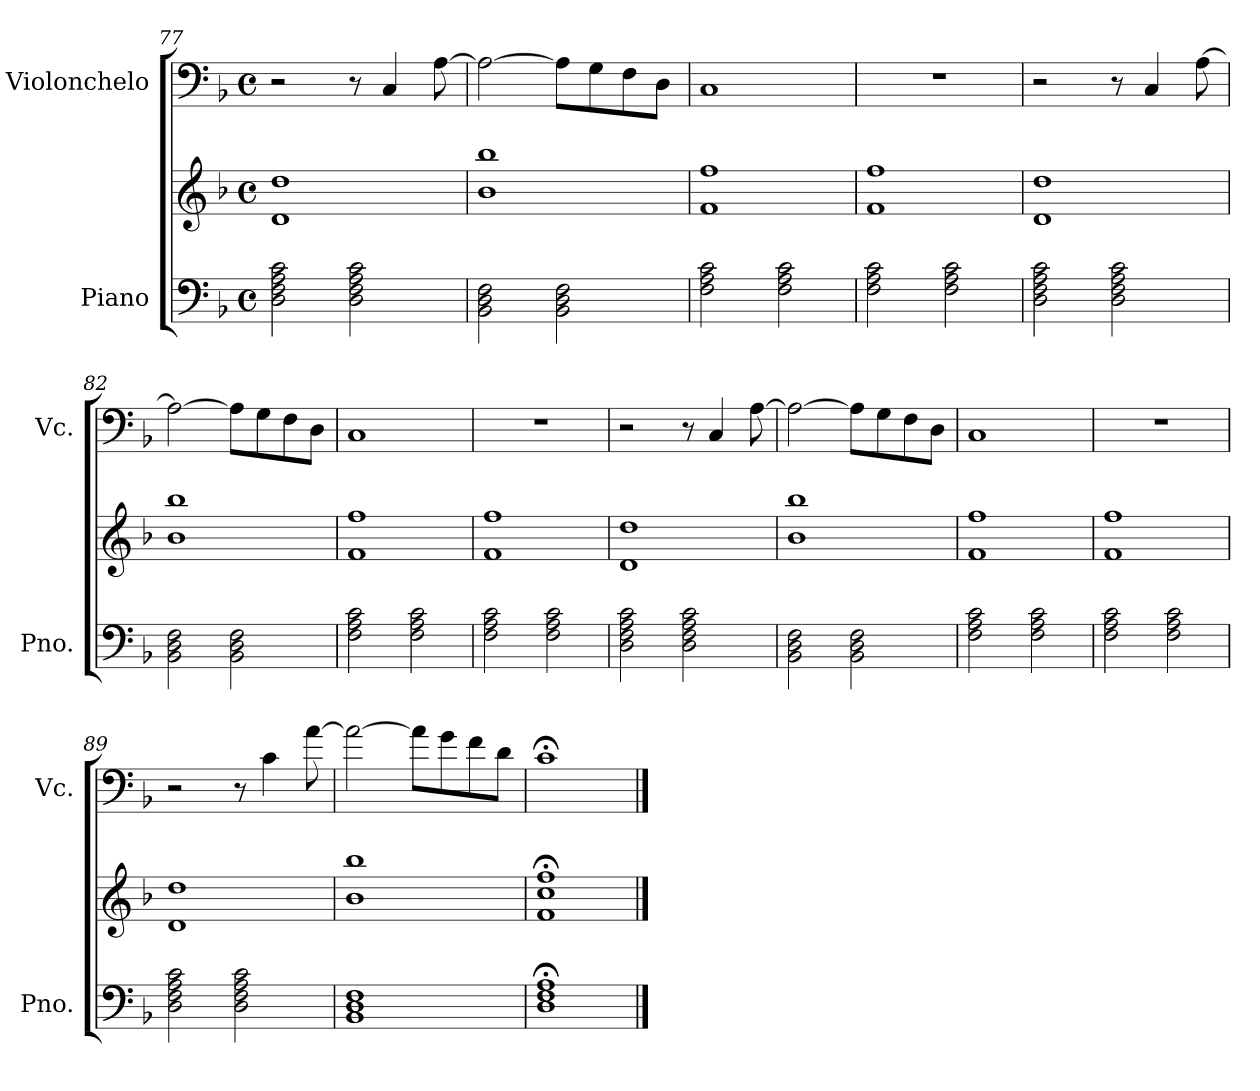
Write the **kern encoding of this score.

**kern	**kern	**kern
*part2	*part2	*part1
*staff3	*staff2	*staff1
*I"Piano	*	*I"Violonchelo
*I'Pno.	*	*I'Vc.
*clefF4	*clefG2	*clefF4
*k[b-]	*k[b-]	*k[b-]
*M4/4	*M4/4	*M4/4
*met(c)	*met(c)	*met(c)
=77	=77	=77
2D\ 2F\ 2A\ 2c\	1d 1dd	2r
2D\ 2F\ 2A\ 2c\	.	8r
.	.	4C/
.	.	[8A\
=78	=78	=78
2BB-\ 2D\ 2F\	1b- 1bb-	2A\_
2BB-\ 2D\ 2F\	.	8A\L]
.	.	8G\
.	.	8F\
.	.	8D\J
=79	=79	=79
2F\ 2A\ 2c\	1f 1ff	1C
2F\ 2A\ 2c\	.	.
=80	=80	=80
2F\ 2A\ 2c\	1f 1ff	1r
2F\ 2A\ 2c\	.	.
=81	=81	=81
2D\ 2F\ 2A\ 2c\	1d 1dd	2r
2D\ 2F\ 2A\ 2c\	.	8r
.	.	4C/
.	.	[8A\
!!LO:LB:g=z
=82	=82	=82
2BB-\ 2D\ 2F\	1b- 1bb-	2A\_
2BB-\ 2D\ 2F\	.	8A\L]
.	.	8G\
.	.	8F\
.	.	8D\J
=83	=83	=83
2F\ 2A\ 2c\	1f 1ff	1C
2F\ 2A\ 2c\	.	.
=84	=84	=84
2F\ 2A\ 2c\	1f 1ff	1r
2F\ 2A\ 2c\	.	.
=85	=85	=85
2D\ 2F\ 2A\ 2c\	1d 1dd	2r
2D\ 2F\ 2A\ 2c\	.	8r
.	.	4C/
.	.	[8A\
=86	=86	=86
2BB-\ 2D\ 2F\	1b- 1bb-	2A\_
2BB-\ 2D\ 2F\	.	8A\L]
.	.	8G\
.	.	8F\
.	.	8D\J
=87	=87	=87
2F\ 2A\ 2c\	1f 1ff	1C
2F\ 2A\ 2c\	.	.
=88	=88	=88
2F\ 2A\ 2c\	1f 1ff	1r
2F\ 2A\ 2c\	.	.
=89	=89	=89
2D\ 2F\ 2A\ 2c\	1d 1dd	2r
2D\ 2F\ 2A\ 2c\	.	8r
.	.	4c\
.	.	[8a\
!!LO:LB:g=z
=90	=90	=90
1BB- 1D 1F	1b- 1bb-	2a\_
.	.	8a\L]
.	.	8g\
.	.	8f\
.	.	8d\J
=91	=91	=91
1D;< 1F;< 1A;<	1f;< 1cc;< 1ff;<	1c;<
==	==	==
*-	*-	*-
